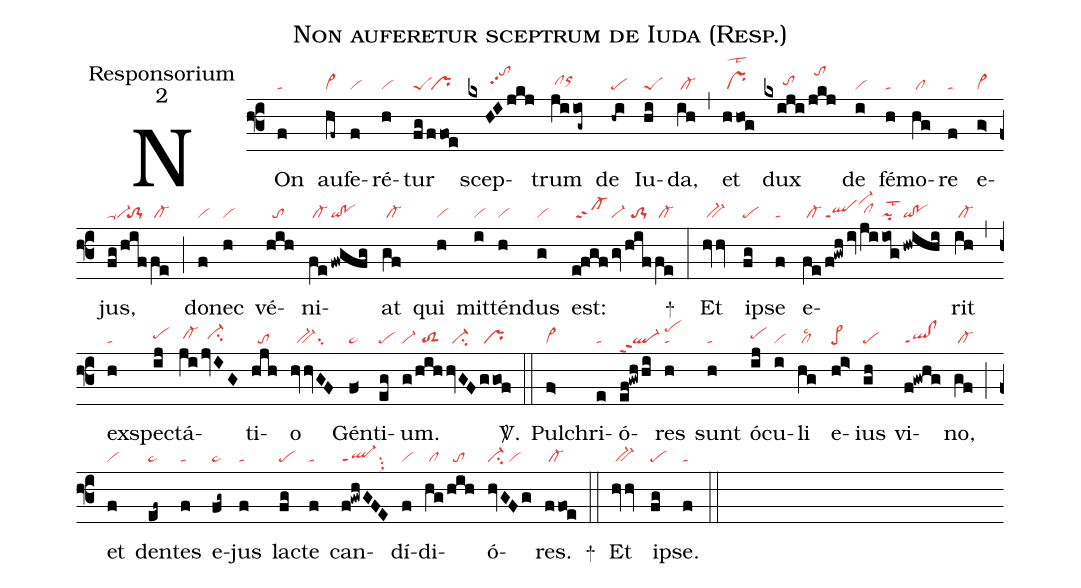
name:Non auferetur sceptrum de Iuda (Resp.);
office-part:Responsorium;
mode:2;
nabc-lines:1;
%%
(f3)
NOn(f|ta) au(hf~|cl~)fe(f|vi)ré(h|vi)tur(fg|peS|/ffoe|/pr) scep(kxHIjkj|///////tohlpp2)trum(jiiog~|/clhhorhi) de(-hi|pe) Iu(hi|peS)da,(ih|/cl-) (,)
et(hhog|/prlst2) dux(kxiji|//////tohh|/jkj|//tohl) de(i|vi) fé(h|ta)mo(hg|/cl)re(f|ta) e(g>|vi>)jus,(fg|ta-vi-|/hif|//to-1|fe|/cl-) (;)
do(f|vi)nec(h|vi) vé(hih|//to)ni(fe|/cl-|!fwgfg|qi!po)at(gf|/cl-) qui(h|vi) mit(i|vi)tén(h|vi)dus(g|vi) est:(e!fgf|/sf-|/gv|vi-|/hif|//to-1|fe|/cl-) +(:)
Et(hvhv|/bv-) ip(fg|pe)se(f|ta) e(fe|/cl-|/f!gwh/iv|qlppt1vi-hl|/ji|/clhh|iog|pilst2|!hwihi|qi!po)rit(ih|/cl-) (,)
ex(h|ta)spec(ij|pehh)tá(ji|/cl-hh|/jvIG|//ci-hh)ti(hjh|//to)o(hvhvGF|//bv-su2) Gén(f<|pe~)ti(eg|pe)um.(g|vi-|/hih|//toS2|hvGF|//ci-|ggof|/pr) <sp>V/</sp>.(::)
Pul(f>|vi>)chri(e|ta)ó(ef!gwhhi|ql-ppt2/pehk)res(h|ta) sunt(h|ta) ó(ij|pehh)cu(i|vi)li(hg|/cllsc2) e(hi>|pe>)ius(gh|pe) vi(f!gwhg|ql!clppt1)no,(gf|/cl-) (;)
et(f|vi) den(ef~|pe~)tes(f|ta) e(fg~|pe~)jus(f|ta) lac(fg|pe)te(f|ta) can(f!gwhGFE|ql-ppt1su2sux1)dí(f|vi)di(hg|/cl|/hih|//to)ó(hvGFg|vi-su2/vi)res.(ffoe|/cl-) +(::)
Et(hvhv|/bv-) ip(fg|pe)se.(f|ta) (::)
